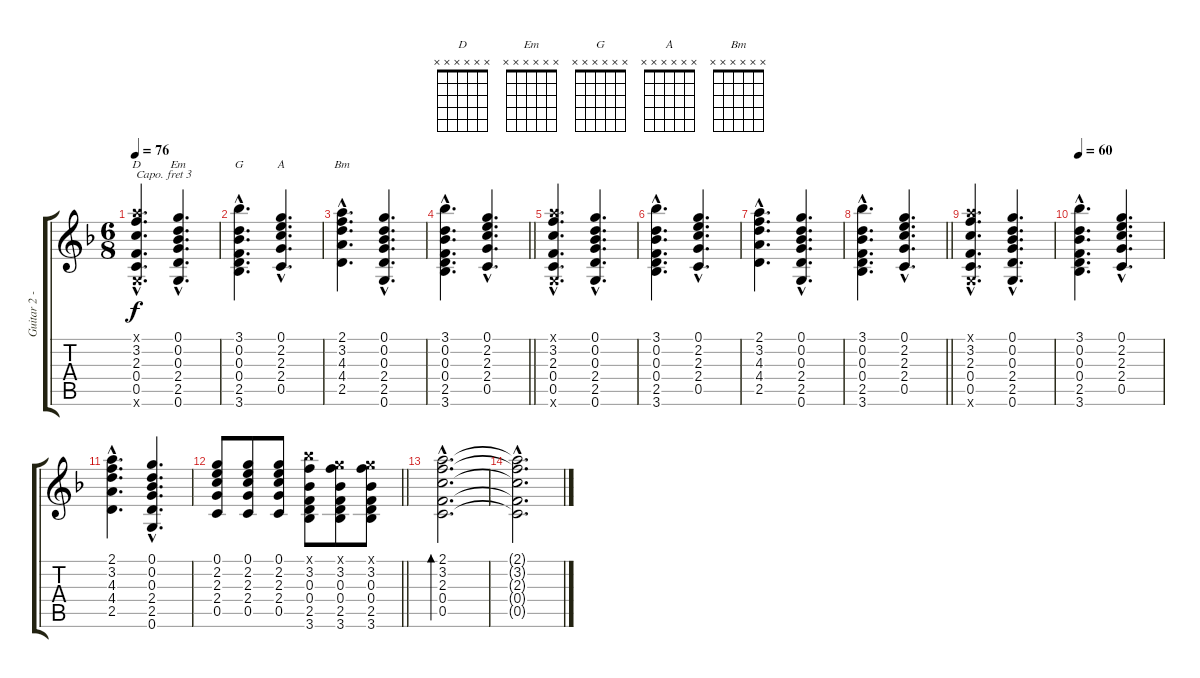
\track ("Guitar 2 - Chords (capo 3)" "Guitar 2 -") {instrument acousticguitarnylon}
\staff {score tabs}
\capo 3
\tuning (E4 B3 G3 D3 A2 E2) {hide}
\chord ("D" x x x x x x)
\chord ("Em" x x x x x x)
\chord ("G" x x x x x x)
\chord ("A" x x x x x x)
\chord ("Bm" x x x x x x)
\ts (6 8)
\tempo 76
\clef g2
\ks f
(2.1{hac x} 3.2{hac} 2.3{hac} 0.4{hac} 0.5{hac} 0.6{hac x}).4{d ch "D" dy f} (0.1{hac} 0.2{hac} 0.3{hac} 2.4{hac} 2.5{hac} 0.6{hac}).4{d ch "Em"} |
(3.1{hac} 0.2{hac} 0.3{hac} 0.4{hac} 2.5{hac} 3.6{hac}).4{d ch "G"} (0.1{hac} 2.2{hac} 2.3{hac} 2.4{hac} 0.5{hac}).4{d ch "A"} |
(2.1{hac} 3.2{hac} 4.3{hac} 4.4{hac} 2.5{hac}).4{d ch "Bm"} (0.1{hac} 0.2{hac} 0.3{hac} 2.4{hac} 2.5{hac} 0.6{hac}).4{d} |
\barLineRight lightlight
(3.1{hac} 0.2{hac} 0.3{hac} 0.4{hac} 2.5{hac} 3.6{hac}).4{d} (0.1{hac} 2.2{hac} 2.3{hac} 2.4{hac} 0.5{hac}).4{d} |
(2.1{hac x} 3.2{hac} 2.3{hac} 0.4{hac} 0.5{hac} 0.6{hac x}).4{d} (0.1{hac} 0.2{hac} 0.3{hac} 2.4{hac} 2.5{hac} 0.6{hac}).4{d} |
(3.1{hac} 0.2{hac} 0.3{hac} 0.4{hac} 2.5{hac} 3.6{hac}).4{d} (0.1{hac} 2.2{hac} 2.3{hac} 2.4{hac} 0.5{hac}).4{d} |
(2.1{hac} 3.2{hac} 4.3{hac} 4.4{hac} 2.5{hac}).4{d} (0.1{hac} 0.2{hac} 0.3{hac} 2.4{hac} 2.5{hac} 0.6{hac}).4{d} |
\barLineRight lightlight
(3.1{hac} 0.2{hac} 0.3{hac} 0.4{hac} 2.5{hac} 3.6{hac}).4{d} (0.1{hac} 2.2{hac} 2.3{hac} 2.4{hac} 0.5{hac}).4{d} |
(2.1{hac x} 3.2{hac} 2.3{hac} 0.4{hac} 0.5{hac} 0.6{hac x}).4{d} (0.1{hac} 0.2{hac} 0.3{hac} 2.4{hac} 2.5{hac} 0.6{hac}).4{d} |
\tempo 60
(3.1{hac} 0.2{hac} 0.3{hac} 0.4{hac} 2.5{hac} 3.6{hac}).4{d} (0.1{hac} 2.2{hac} 2.3{hac} 2.4{hac} 0.5{hac}).4{d} |
(2.1{hac} 3.2{hac} 4.3{hac} 4.4{hac} 2.5{hac}).4{d} (0.1{hac} 0.2{hac} 0.3{hac} 2.4{hac} 2.5{hac} 0.6{hac}).4{d} |
\barLineRight lightlight
(0.1 2.2 2.3 2.4 0.5).8 (0.1 2.2 2.3 2.4 0.5).8 (0.1 2.2 2.3 2.4 0.5).8 (3.1{x} 3.2 0.3 0.4 2.5 3.6).8 (0.1{x} 3.2 0.3 0.4 2.5 3.6).8 (0.1{x} 3.2 0.3 0.4 2.5 3.6).8 |
(2.1{hac} 3.2{hac} 2.3{hac} 0.4{hac} 0.5{hac}).2{d bd 240} |
(2.1{hac t} 3.2{hac t} 2.3{hac t} 0.4{hac t} 0.5{hac t}).2{d}
